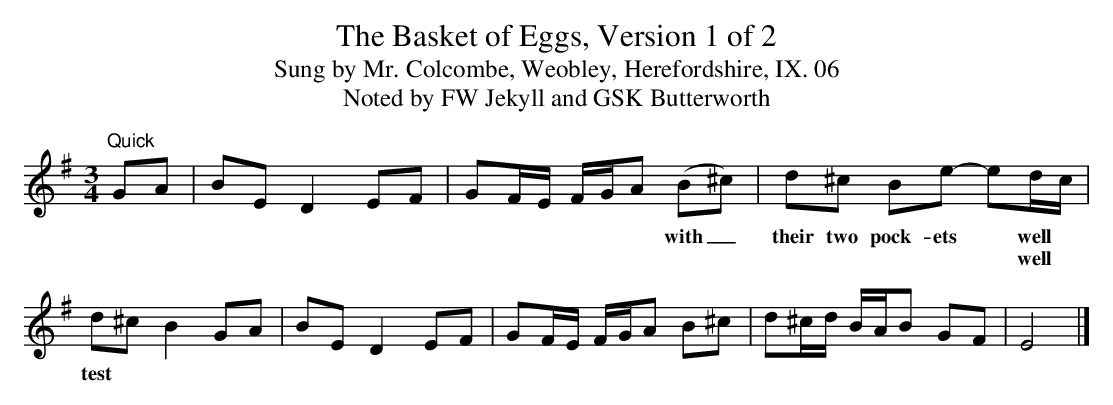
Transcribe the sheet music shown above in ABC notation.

X:1
T:The Basket of Eggs, Version 1 of 2
T:Sung by Mr. Colcombe, Weobley, Herefordshire, IX. 06
T:Noted by FW Jekyll and GSK Butterworth
M:3/4
L:1/8
K:G
"^Quick"GA | BE D2 EF | GF/E/ F/G/A (B^c) | d^c Be- ed/c/ |
w: * * * * * * * * * * * * * with _ their two pock- ets * well *
w: * * * * * * * * * * * * * * * * * * * * well *
d^c B2 GA | BE D2 EF | GF/E/ F/G/A B^c | d^c/d/ B/A/B GF | E4 |]
w: test
